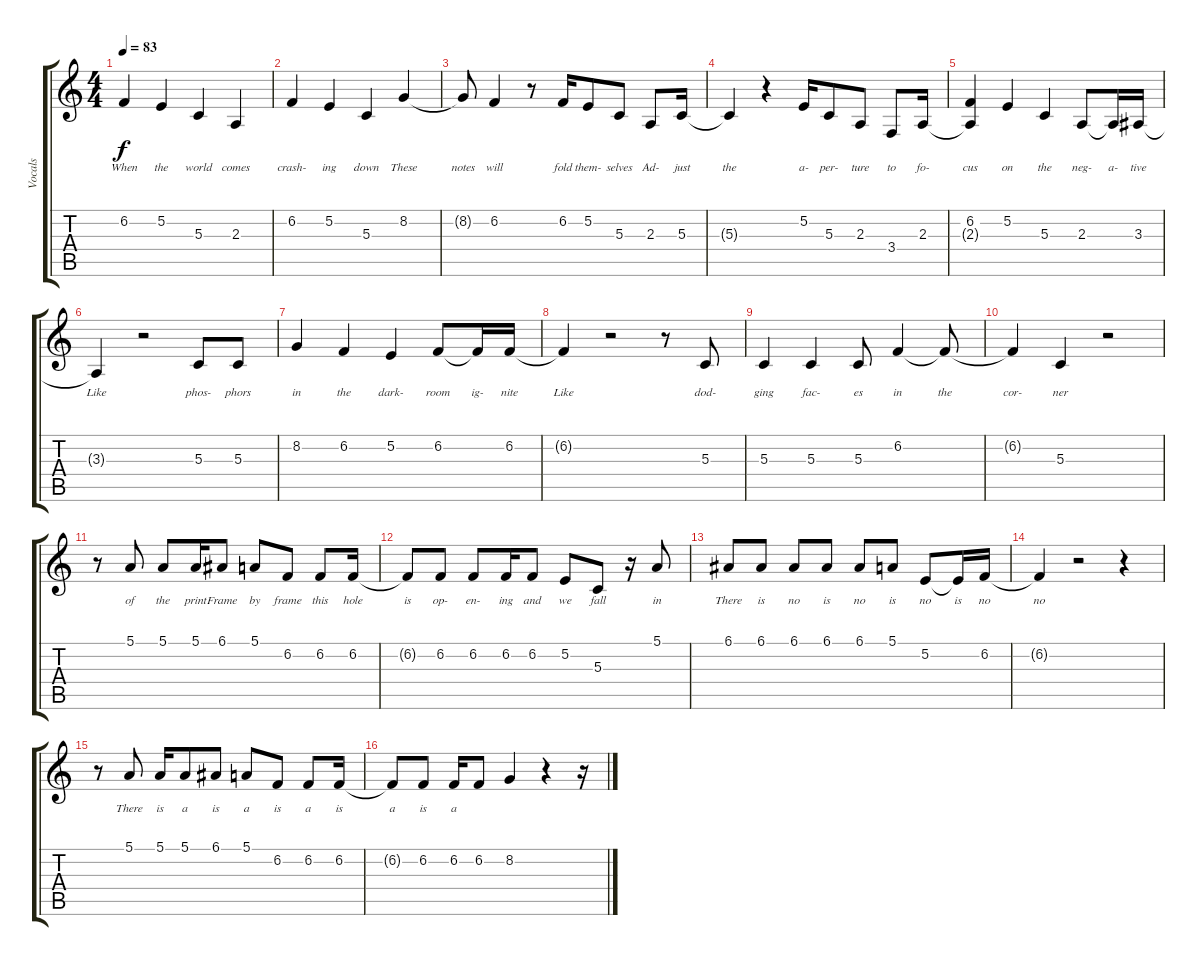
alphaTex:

\track ("Vocals" "Vocals") {instrument lead6voice}
\staff {score tabs}
\tuning (E4 B3 G3 D3 A2 D2) {hide}
\ts (4 4)
\tempo 83
\clef g2
\ks c
6.2.4{lyrics (0 "When") lyrics (1 "") lyrics (2 "") lyrics (3 "") lyrics (4 "") dy f} 5.2.4{lyrics (0 "the") lyrics (1 "") lyrics (2 "") lyrics (3 "") lyrics (4 "")} 5.3.4{lyrics (0 "world") lyrics (1 "") lyrics (2 "") lyrics (3 "") lyrics (4 "")} 2.3.4{lyrics (0 "comes") lyrics (1 "") lyrics (2 "") lyrics (3 "") lyrics (4 "")} |
6.2.4{lyrics (0 "crash-") lyrics (1 "") lyrics (2 "") lyrics (3 "") lyrics (4 "")} 5.2.4{lyrics (0 "ing") lyrics (1 "") lyrics (2 "") lyrics (3 "") lyrics (4 "")} 5.3.4{lyrics (0 "down") lyrics (1 "") lyrics (2 "") lyrics (3 "") lyrics (4 "")} 8.2.4{lyrics (0 "These") lyrics (1 "") lyrics (2 "") lyrics (3 "") lyrics (4 "")} |
8.2{t}.8{lyrics (0 "notes") lyrics (1 "") lyrics (2 "") lyrics (3 "") lyrics (4 "")} 6.2.4{lyrics (0 "will") lyrics (1 "") lyrics (2 "") lyrics (3 "") lyrics (4 "")} r.8 6.2.16{lyrics (0 "fold") lyrics (1 "") lyrics (2 "") lyrics (3 "") lyrics (4 "")} 5.2.8{lyrics (0 "them-") lyrics (1 "") lyrics (2 "") lyrics (3 "") lyrics (4 "")} 5.3.8{lyrics (0 "selves") lyrics (1 "") lyrics (2 "") lyrics (3 "") lyrics (4 "")} 2.3.8{lyrics (0 "Ad-") lyrics (1 "") lyrics (2 "") lyrics (3 "") lyrics (4 "")} 5.3.16{lyrics (0 "just") lyrics (1 "") lyrics (2 "") lyrics (3 "") lyrics (4 "")} |
5.3{t}.4{lyrics (0 "the") lyrics (1 "") lyrics (2 "") lyrics (3 "") lyrics (4 "")} r.4 5.2.16{lyrics (0 "a-") lyrics (1 "") lyrics (2 "") lyrics (3 "") lyrics (4 "")} 5.3.8{lyrics (0 "per-") lyrics (1 "") lyrics (2 "") lyrics (3 "") lyrics (4 "")} 2.3.8{lyrics (0 "ture") lyrics (1 "") lyrics (2 "") lyrics (3 "") lyrics (4 "")} 3.4.8{lyrics (0 "to") lyrics (1 "") lyrics (2 "") lyrics (3 "") lyrics (4 "")} 2.3.16{lyrics (0 "fo-") lyrics (1 "") lyrics (2 "") lyrics (3 "") lyrics (4 "")} |
(6.2 2.3{t}).4{lyrics (0 "cus") lyrics (1 "") lyrics (2 "") lyrics (3 "") lyrics (4 "")} 5.2.4{lyrics (0 "on") lyrics (1 "") lyrics (2 "") lyrics (3 "") lyrics (4 "")} 5.3.4{lyrics (0 "the") lyrics (1 "") lyrics (2 "") lyrics (3 "") lyrics (4 "")} 2.3.8{lyrics (0 "neg-") lyrics (1 "") lyrics (2 "") lyrics (3 "") lyrics (4 "")} 2.3{t}.16{lyrics (0 "a-") lyrics (1 "") lyrics (2 "") lyrics (3 "") lyrics (4 "")} 3.3.16{lyrics (0 "tive") lyrics (1 "") lyrics (2 "") lyrics (3 "") lyrics (4 "")} |
3.3{t}.4{lyrics (0 "Like") lyrics (1 "") lyrics (2 "") lyrics (3 "") lyrics (4 "")} r.2 5.3.8{lyrics (0 "phos-") lyrics (1 "") lyrics (2 "") lyrics (3 "") lyrics (4 "")} 5.3.8{lyrics (0 "phors") lyrics (1 "") lyrics (2 "") lyrics (3 "") lyrics (4 "")} |
8.2.4{lyrics (0 "in") lyrics (1 "") lyrics (2 "") lyrics (3 "") lyrics (4 "")} 6.2.4{lyrics (0 "the") lyrics (1 "") lyrics (2 "") lyrics (3 "") lyrics (4 "")} 5.2.4{lyrics (0 "dark-") lyrics (1 "") lyrics (2 "") lyrics (3 "") lyrics (4 "")} 6.2.8{lyrics (0 "room") lyrics (1 "") lyrics (2 "") lyrics (3 "") lyrics (4 "")} 6.2{t}.16{lyrics (0 "ig-") lyrics (1 "") lyrics (2 "") lyrics (3 "") lyrics (4 "")} 6.2.16{lyrics (0 "nite") lyrics (1 "") lyrics (2 "") lyrics (3 "") lyrics (4 "")} |
6.2{t}.4{lyrics (0 "Like") lyrics (1 "") lyrics (2 "") lyrics (3 "") lyrics (4 "")} r.2 r.8 5.3.8{lyrics (0 "dod-") lyrics (1 "") lyrics (2 "") lyrics (3 "") lyrics (4 "")} |
5.3.4{lyrics (0 "ging") lyrics (1 "") lyrics (2 "") lyrics (3 "") lyrics (4 "")} 5.3.4{lyrics (0 "fac-") lyrics (1 "") lyrics (2 "") lyrics (3 "") lyrics (4 "")} 5.3.8{lyrics (0 "es") lyrics (1 "") lyrics (2 "") lyrics (3 "") lyrics (4 "")} 6.2.4{lyrics (0 "in") lyrics (1 "") lyrics (2 "") lyrics (3 "") lyrics (4 "")} 6.2{t}.8{lyrics (0 "the") lyrics (1 "") lyrics (2 "") lyrics (3 "") lyrics (4 "")} |
6.2{t}.4{lyrics (0 "cor-") lyrics (1 "") lyrics (2 "") lyrics (3 "") lyrics (4 "")} 5.3.4{lyrics (0 "ner") lyrics (1 "") lyrics (2 "") lyrics (3 "") lyrics (4 "")} r.2 |
r.8 5.1.8{lyrics (0 "of") lyrics (1 "") lyrics (2 "") lyrics (3 "") lyrics (4 "")} 5.1.8{lyrics (0 "the") lyrics (1 "") lyrics (2 "") lyrics (3 "") lyrics (4 "")} 5.1.16{lyrics (0 "print") lyrics (1 "") lyrics (2 "") lyrics (3 "") lyrics (4 "")} 6.1.8{lyrics (0 "Frame") lyrics (1 "") lyrics (2 "") lyrics (3 "") lyrics (4 "")} 5.1.8{lyrics (0 "by") lyrics (1 "") lyrics (2 "") lyrics (3 "") lyrics (4 "")} 6.2.8{lyrics (0 "frame") lyrics (1 "") lyrics (2 "") lyrics (3 "") lyrics (4 "")} 6.2.8{lyrics (0 "this") lyrics (1 "") lyrics (2 "") lyrics (3 "") lyrics (4 "")} 6.2.16{lyrics (0 "hole") lyrics (1 "") lyrics (2 "") lyrics (3 "") lyrics (4 "")} |
6.2{t}.8{lyrics (0 "is") lyrics (1 "") lyrics (2 "") lyrics (3 "") lyrics (4 "")} 6.2.8{lyrics (0 "op-") lyrics (1 "") lyrics (2 "") lyrics (3 "") lyrics (4 "")} 6.2.8{lyrics (0 "en-") lyrics (1 "") lyrics (2 "") lyrics (3 "") lyrics (4 "")} 6.2.16{lyrics (0 "ing") lyrics (1 "") lyrics (2 "") lyrics (3 "") lyrics (4 "")} 6.2.8{lyrics (0 "and") lyrics (1 "") lyrics (2 "") lyrics (3 "") lyrics (4 "")} 5.2.8{lyrics (0 "we") lyrics (1 "") lyrics (2 "") lyrics (3 "") lyrics (4 "")} 5.3.8{lyrics (0 "fall") lyrics (1 "") lyrics (2 "") lyrics (3 "") lyrics (4 "")} r.16 5.1.8{lyrics (0 "in") lyrics (1 "") lyrics (2 "") lyrics (3 "") lyrics (4 "")} |
6.1.8{lyrics (0 "There") lyrics (1 "") lyrics (2 "") lyrics (3 "") lyrics (4 "")} 6.1.8{lyrics (0 "is") lyrics (1 "") lyrics (2 "") lyrics (3 "") lyrics (4 "")} 6.1.8{lyrics (0 "no") lyrics (1 "") lyrics (2 "") lyrics (3 "") lyrics (4 "")} 6.1.8{lyrics (0 "is") lyrics (1 "") lyrics (2 "") lyrics (3 "") lyrics (4 "")} 6.1.8{lyrics (0 "no") lyrics (1 "") lyrics (2 "") lyrics (3 "") lyrics (4 "")} 5.1.8{lyrics (0 "is") lyrics (1 "") lyrics (2 "") lyrics (3 "") lyrics (4 "")} 5.2.8{lyrics (0 "no") lyrics (1 "") lyrics (2 "") lyrics (3 "") lyrics (4 "")} 5.2{t}.16{lyrics (0 "is") lyrics (1 "") lyrics (2 "") lyrics (3 "") lyrics (4 "")} 6.2.16{lyrics (0 "no") lyrics (1 "") lyrics (2 "") lyrics (3 "") lyrics (4 "")} |
6.2{t}.4{lyrics (0 "no") lyrics (1 "") lyrics (2 "") lyrics (3 "") lyrics (4 "")} r.2 r.4 |
r.8 5.1.8{lyrics (0 "There") lyrics (1 "") lyrics (2 "") lyrics (3 "") lyrics (4 "")} 5.1.16{lyrics (0 "is") lyrics (1 "") lyrics (2 "") lyrics (3 "") lyrics (4 "")} 5.1.8{lyrics (0 "a") lyrics (1 "") lyrics (2 "") lyrics (3 "") lyrics (4 "")} 6.1.8{lyrics (0 "is") lyrics (1 "") lyrics (2 "") lyrics (3 "") lyrics (4 "")} 5.1.8{lyrics (0 "a") lyrics (1 "") lyrics (2 "") lyrics (3 "") lyrics (4 "")} 6.2.8{lyrics (0 "is") lyrics (1 "") lyrics (2 "") lyrics (3 "") lyrics (4 "")} 6.2.8{lyrics (0 "a") lyrics (1 "") lyrics (2 "") lyrics (3 "") lyrics (4 "")} 6.2.16{lyrics (0 "is") lyrics (1 "") lyrics (2 "") lyrics (3 "") lyrics (4 "")} |
6.2{t}.8{lyrics (0 "a") lyrics (1 "") lyrics (2 "") lyrics (3 "") lyrics (4 "")} 6.2.8{lyrics (0 "is") lyrics (1 "") lyrics (2 "") lyrics (3 "") lyrics (4 "")} 6.2.16{lyrics (0 "a") lyrics (1 "") lyrics (2 "") lyrics (3 "") lyrics (4 "")} 6.2.8 8.2.4 r.4 r.16
